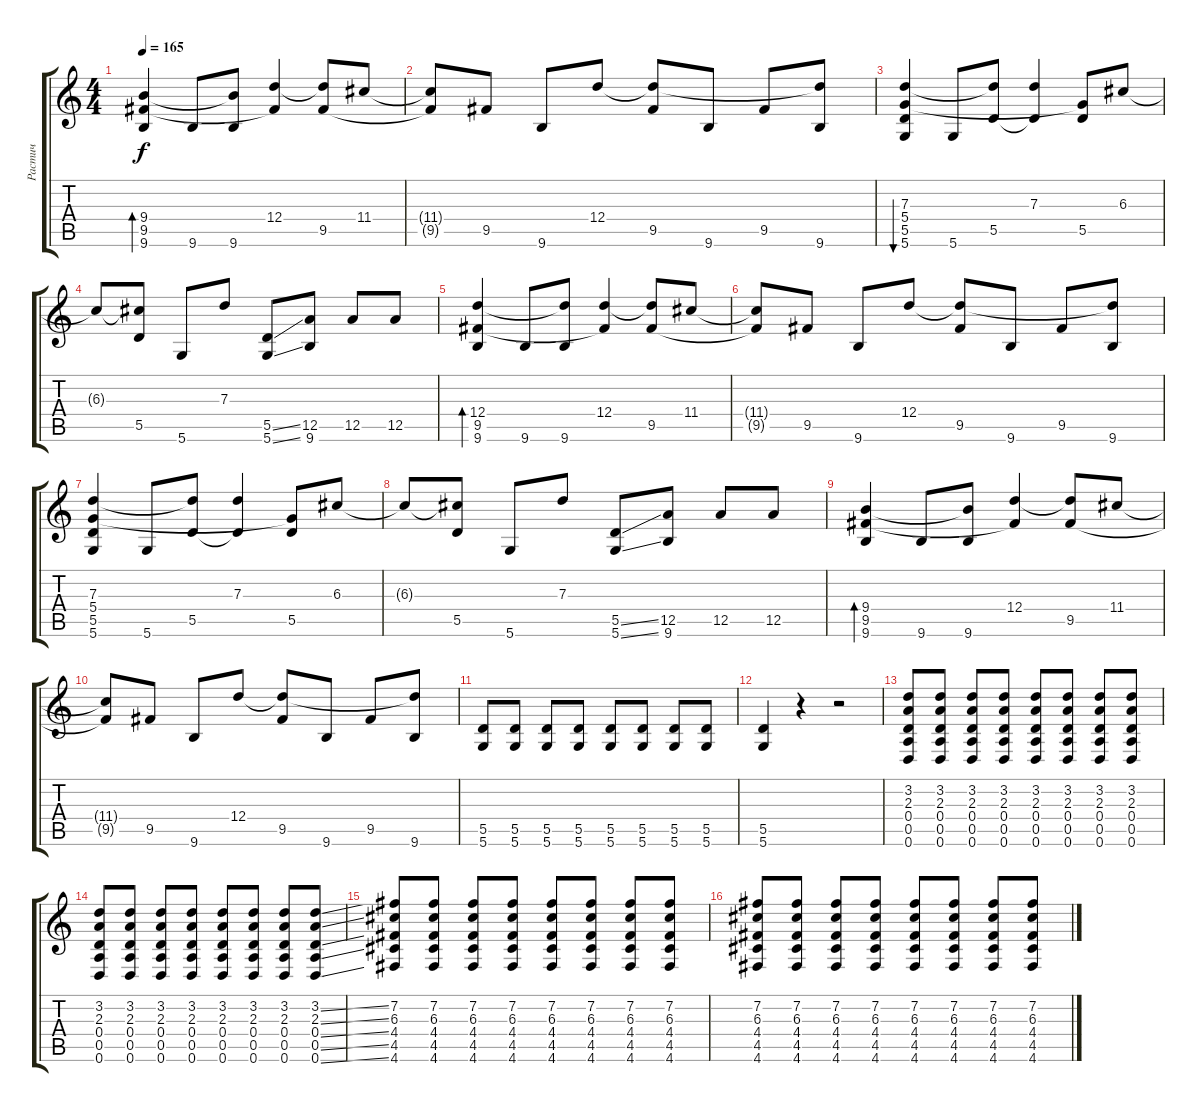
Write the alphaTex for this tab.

\track ("Растич" "Растич") {instrument distortionguitar}
\staff {score tabs}
\tuning (E4 B3 G3 D3 A2 D2) {hide}
\ts (4 4)
\tempo 165
\clef g2
\ks c
(9.4 9.5 9.6).4{bd 480 dy f} 9.6.8 (9.4{t} 9.6).8 (12.4 9.5{t}).4 (12.4{t} 9.5).8 11.4.8 |
(11.4{t} 9.5{t}).8 9.5.8 9.6.8 12.4.8 (12.4{t} 9.5).8 9.6.8 9.5.8 (12.4{t} 9.6).8 |
(7.3 5.4 5.5 5.6).4{bu 120} 5.6.8 (7.3{t} 5.5).8 (7.3 5.5{t}).4 (5.4{t} 5.5).8 6.3.8 |
6.3{t}.8 (6.3{t} 5.5).8 5.6.8 7.3.8 (5.5{ss} 5.6{ss}).8 (12.5 9.6).8 12.5.8 12.5.8 |
(12.4 9.5 9.6).4{bd 480} 9.6.8 (12.4{t} 9.6).8 (12.4 9.5{t}).4 (12.4{t} 9.5).8 11.4.8 |
(11.4{t} 9.5{t}).8 9.5.8 9.6.8 12.4.8 (12.4{t} 9.5).8 9.6.8 9.5.8 (12.4{t} 9.6).8 |
(7.3 5.4 5.5 5.6).4 5.6.8 (7.3{t} 5.5).8 (7.3 5.5{t}).4 (5.4{t} 5.5).8 6.3.8 |
6.3{t}.8 (6.3{t} 5.5).8 5.6.8 7.3.8 (5.5{ss} 5.6{ss}).8 (12.5 9.6).8 12.5.8 12.5.8 |
(9.4 9.5 9.6).4{bd 480} 9.6.8 (9.4{t} 9.6).8 (12.4 9.5{t}).4 (12.4{t} 9.5).8 11.4.8 |
(11.4{t} 9.5{t}).8 9.5.8 9.6.8 12.4.8 (12.4{t} 9.5).8 9.6.8 9.5.8 (12.4{t} 9.6).8 |
(5.5 5.6).8 (5.5 5.6).8 (5.5 5.6).8 (5.5 5.6).8 (5.5 5.6).8 (5.5 5.6).8 (5.5 5.6).8 (5.5 5.6).8 |
(5.5 5.6).4 r.4 r.2 |
\section ("" "")
(3.2 2.3 0.4 0.5 0.6).8 (3.2 2.3 0.4 0.5 0.6).8 (3.2 2.3 0.4 0.5 0.6).8 (3.2 2.3 0.4 0.5 0.6).8 (3.2 2.3 0.4 0.5 0.6).8 (3.2 2.3 0.4 0.5 0.6).8 (3.2 2.3 0.4 0.5 0.6).8 (3.2 2.3 0.4 0.5 0.6).8 |
(3.2 2.3 0.4 0.5 0.6).8 (3.2 2.3 0.4 0.5 0.6).8 (3.2 2.3 0.4 0.5 0.6).8 (3.2 2.3 0.4 0.5 0.6).8 (3.2 2.3 0.4 0.5 0.6).8 (3.2 2.3 0.4 0.5 0.6).8 (3.2 2.3 0.4 0.5 0.6).8 (3.2{ss} 2.3{ss} 0.4{ss} 0.5{ss} 0.6{ss}).8 |
(7.2 6.3 4.4 4.5 4.6).8 (7.2 6.3 4.4 4.5 4.6).8 (7.2 6.3 4.4 4.5 4.6).8 (7.2 6.3 4.4 4.5 4.6).8 (7.2 6.3 4.4 4.5 4.6).8 (7.2 6.3 4.4 4.5 4.6).8 (7.2 6.3 4.4 4.5 4.6).8 (7.2 6.3 4.4 4.5 4.6).8 |
(7.2 6.3 4.4 4.5 4.6).8 (7.2 6.3 4.4 4.5 4.6).8 (7.2 6.3 4.4 4.5 4.6).8 (7.2 6.3 4.4 4.5 4.6).8 (7.2 6.3 4.4 4.5 4.6).8 (7.2 6.3 4.4 4.5 4.6).8 (7.2 6.3 4.4 4.5 4.6).8 (7.2{ss} 6.3{ss} 4.4{ss} 4.5{ss} 4.6{ss}).8
